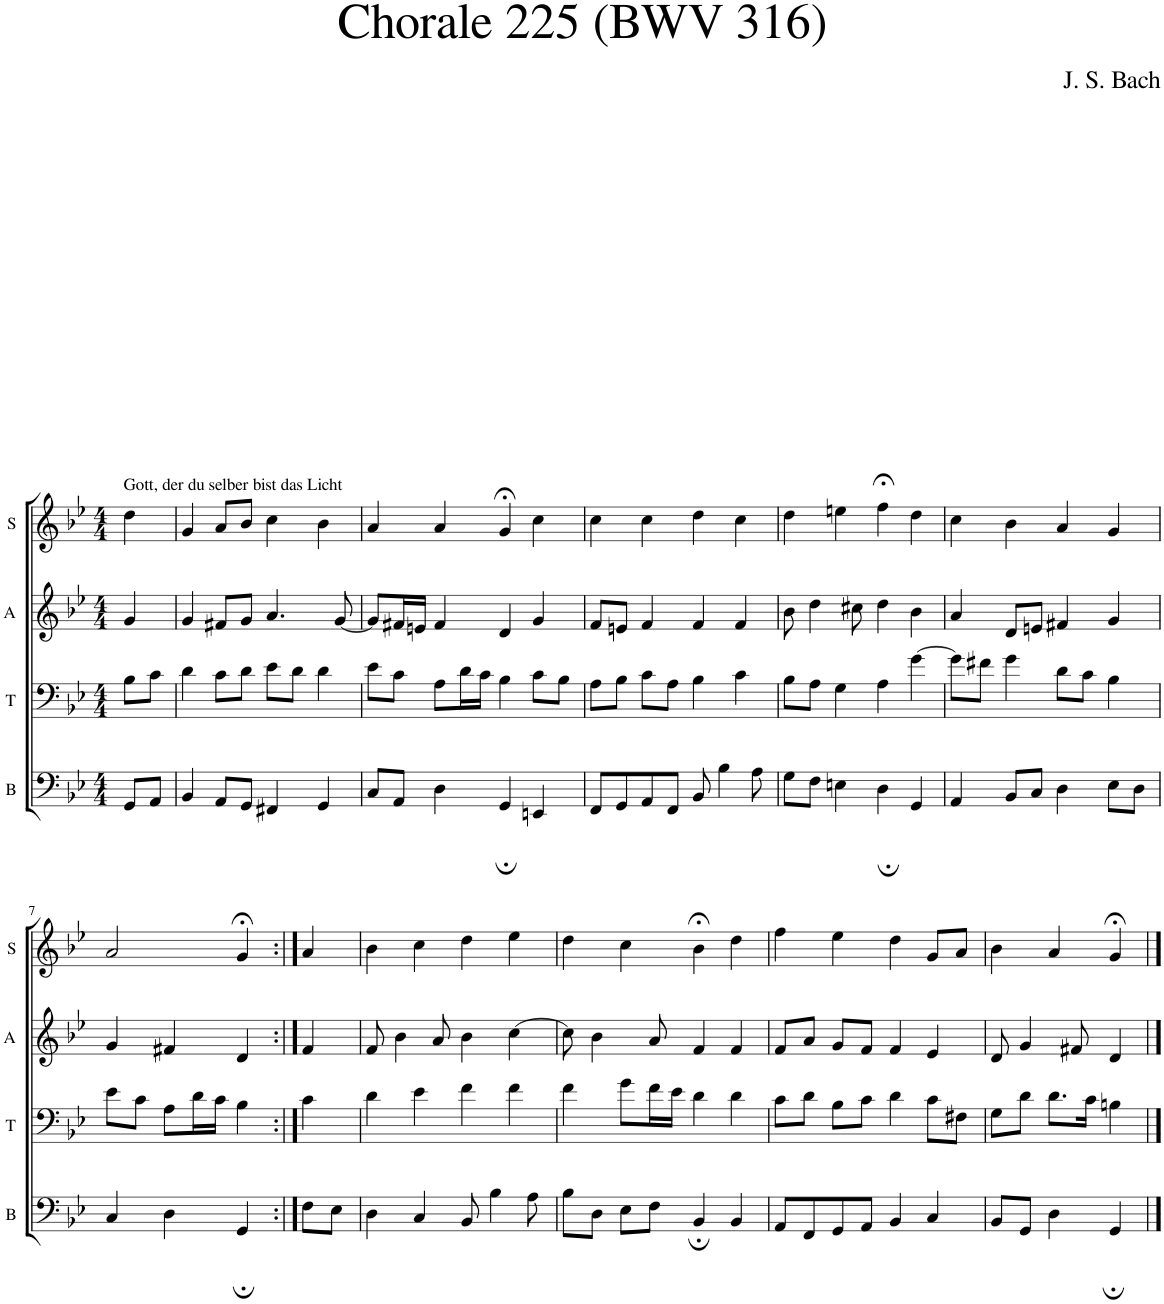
**kern	**kern	**kern	**kern
*part4	*part3	*part2	*part1
*staff4	*staff3	*staff2	*staff1
*I"B	*I"T	*I"A	*I"S
*I'B	*I'T	*I'A	*I'S
*clefF4	*clefF4	*clefG2	*clefG2
*k[b-e-]	*k[b-e-]	*k[b-e-]	*k[b-e-]
*M4/4	*M4/4	*M4/4	*M4/4
=1	=1	=1	=1
!	!	!	!LO:TX:a:t=Gott, der du selber bist das Licht
8GG/L	8B-\L	4g/	4dd\
8AA/J	8c\J	.	.
=2	=2	=2	=2
4BB-/	4d\	4g/	4g/
8AA/L	8c\L	8f#X/L	8a/L
8GG/J	8d\J	8g/J	8b-/J
4FF#X/	8e-\L	4.a/	4cc\
.	8d\J	.	.
4GG/	4d\	.	4b-\
.	.	[8g/	.
=3	=3	=3	=3
8C/L	8e-\L	8g/L]	4a/
8AA/J	8c\J	16f#X/L	.
.	.	16en/JJ	.
4D\	8A\L	4f#/	4a/
.	16d\L	.	.
.	16c\JJ	.	.
4GG;/	4B-\	4d/	4g;</
4EEn/	8c\L	4g/	4cc\
.	8B-\J	.	.
=4	=4	=4	=4
8FF/L	8A\L	8f/L	4cc\
8GG/	8B-\J	8en/J	.
8AA/	8c\L	4f/	4cc\
8FF/J	8A\J	.	.
8BB-/	4B-\	4f/	4dd\
4B-\	.	.	.
.	4c\	4f/	4cc\
8A\	.	.	.
=5	=5	=5	=5
8G\L	8B-\L	8b-\	4dd\
8F\J	8A\J	4dd\	.
4En\	4G\	.	4een\
.	.	8cc#X\	.
4D;\	4A\	4dd\	4ff;<\
4GG/	[4g\	4b-\	4dd\
=6	=6	=6	=6
4AA/	8g\L]	4a/	4cc\
.	8f#X\J	.	.
8BB-/L	4g\	8d/L	4b-\
8C/J	.	8en/J	.
4D\	8d\L	4f#X/	4a/
.	8c\J	.	.
8E-\L	4B-\	4g/	4g/
8D\J	.	.	.
!!LO:LB:g=z
=7	=7	=7	=7
4C/	8e-\L	4g/	2a/
.	8c\J	.	.
4D\	8A\L	4f#X/	.
.	16d\L	.	.
.	16c\JJ	.	.
4GG;/	4B-\	4d/	4g;</
=8:|!	=8:|!	=8:|!	=8:|!
8F\L	4c\	4f/	4a/
8E-\J	.	.	.
=9	=9	=9	=9
4D\	4d\	8f/	4b-\
.	.	4b-\	.
4C/	4e-\	.	4cc\
.	.	8a/	.
8BB-/	4f\	4b-\	4dd\
4B-\	.	.	.
.	4f\	[4cc\	4ee-\
8A\	.	.	.
=10	=10	=10	=10
8B-\L	4f\	8cc\]	4dd\
8D\J	.	4b-\	.
8E-\L	8g\L	.	4cc\
8F\J	16f\L	8a/	.
.	16e-\JJ	.	.
4BB-;/	4d\	4f/	4b-;<\
4BB-/	4d\	4f/	4dd\
=11	=11	=11	=11
8AA/L	8c\L	8f/L	4ff\
8FF/	8d\J	8a/J	.
8GG/	8B-\L	8g/L	4ee-\
8AA/J	8c\J	8f/J	.
4BB-/	4d\	4f/	4dd\
4C/	8c\L	4e-/	8g/L
.	8F#X\J	.	8a/J
=12	=12	=12	=12
8BB-/L	8G\L	8d/	4b-\
8GG/J	8d\J	4g/	.
4D\	8.d\L	.	4a/
.	.	8f#X/	.
.	16c\Jk	.	.
4GG;/	4Bn\	4d/	4g;</
==	==	==	==
*-	*-	*-	*-
